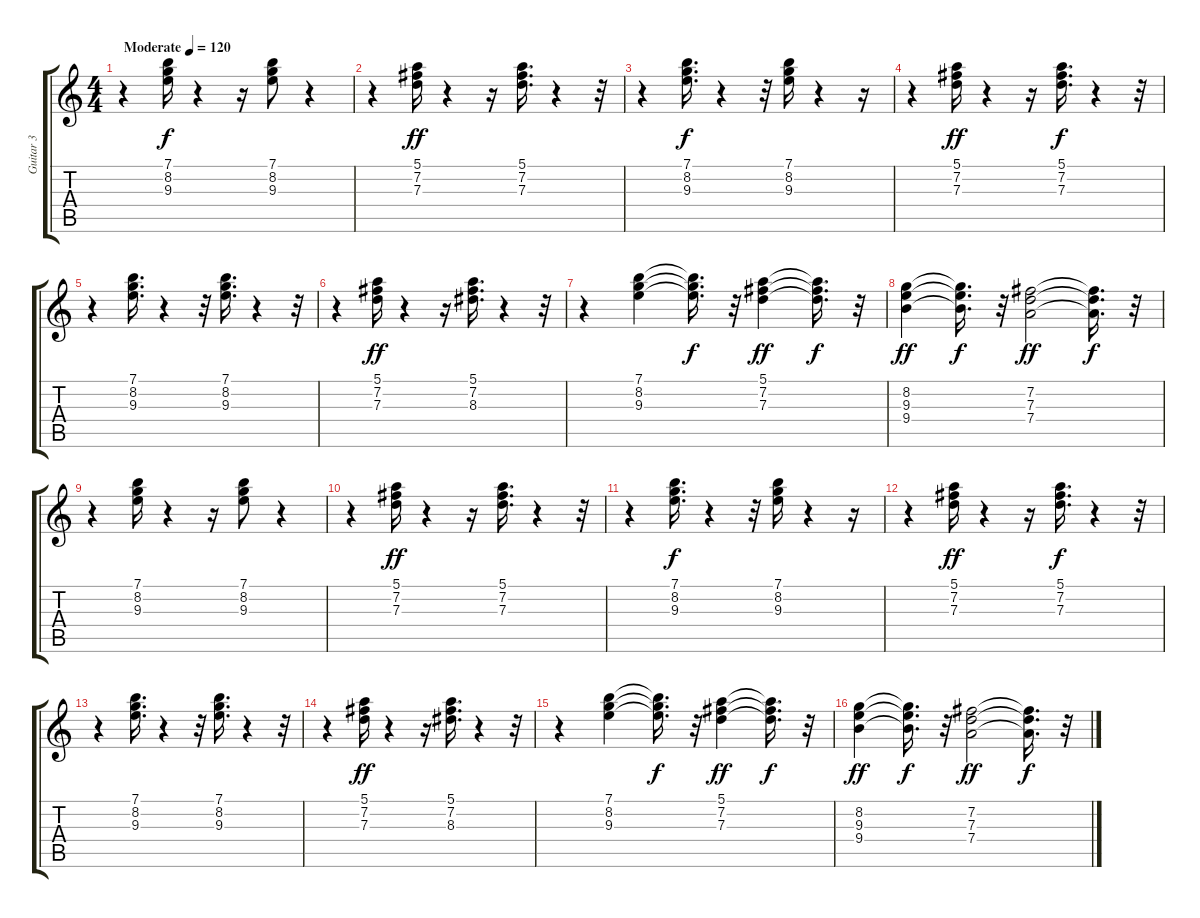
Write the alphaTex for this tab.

\track ("Guitar 3" "Guitar 3") {instrument electricguitarclean}
\staff {score tabs}
\tuning (E4 B3 G3 D3 A2 E2) {hide}
\ts (4 4)
\tempo (120 "Moderate")
\clef g2
\ks c
r.4{dy f instrument electricguitarclean} (7.1 8.2 9.3).16 r.4 r.16 (7.1 8.2 9.3).8 r.4 |
r.4 (5.1 7.2 7.3).16{dy ff} r.4 r.16 (5.1 7.2 7.3).16{d} r.4 r.32 |
r.4 (7.1 8.2 9.3).16{d dy f} r.4 r.32 (7.1 8.2 9.3).16 r.4 r.16 |
r.4 (5.1 7.2 7.3).16{dy ff} r.4 r.16 (5.1 7.2 7.3).16{d dy f} r.4 r.32 |
r.4 (7.1 8.2 9.3).16{d} r.4 r.32 (7.1 8.2 9.3).16{d} r.4 r.32 |
r.4 (5.1 7.2 7.3).16{dy ff} r.4 r.16 (5.1 7.2 8.3).16{d} r.4 r.32 |
r.4 (7.1 8.2 9.3).4 (7.1{t} 8.2{t} 9.3{t}).16{d dy f} r.32 (5.1 7.2 7.3).4{dy ff} (5.1{t} 7.2{t} 7.3{t}).16{d dy f} r.32 |
(8.2 9.3 9.4).4{dy ff} (8.2{t} 9.3{t} 9.4{t}).16{d dy f} r.32 (7.2 7.3 7.4).2{dy ff} (7.2{t} 7.3{t} 7.4{t}).16{d dy f} r.32 |
r.4 (7.1 8.2 9.3).16 r.4 r.16 (7.1 8.2 9.3).8 r.4 |
r.4 (5.1 7.2 7.3).16{dy ff} r.4 r.16 (5.1 7.2 7.3).16{d} r.4 r.32 |
r.4 (7.1 8.2 9.3).16{d dy f} r.4 r.32 (7.1 8.2 9.3).16 r.4 r.16 |
r.4 (5.1 7.2 7.3).16{dy ff} r.4 r.16 (5.1 7.2 7.3).16{d dy f} r.4 r.32 |
r.4 (7.1 8.2 9.3).16{d} r.4 r.32 (7.1 8.2 9.3).16{d} r.4 r.32 |
r.4 (5.1 7.2 7.3).16{dy ff} r.4 r.16 (5.1 7.2 8.3).16{d} r.4 r.32 |
r.4 (7.1 8.2 9.3).4 (7.1{t} 8.2{t} 9.3{t}).16{d dy f} r.32 (5.1 7.2 7.3).4{dy ff} (5.1{t} 7.2{t} 7.3{t}).16{d dy f} r.32 |
(8.2 9.3 9.4).4{dy ff} (8.2{t} 9.3{t} 9.4{t}).16{d dy f} r.32 (7.2 7.3 7.4).2{dy ff} (7.2{t} 7.3{t} 7.4{t}).16{d dy f} r.32
